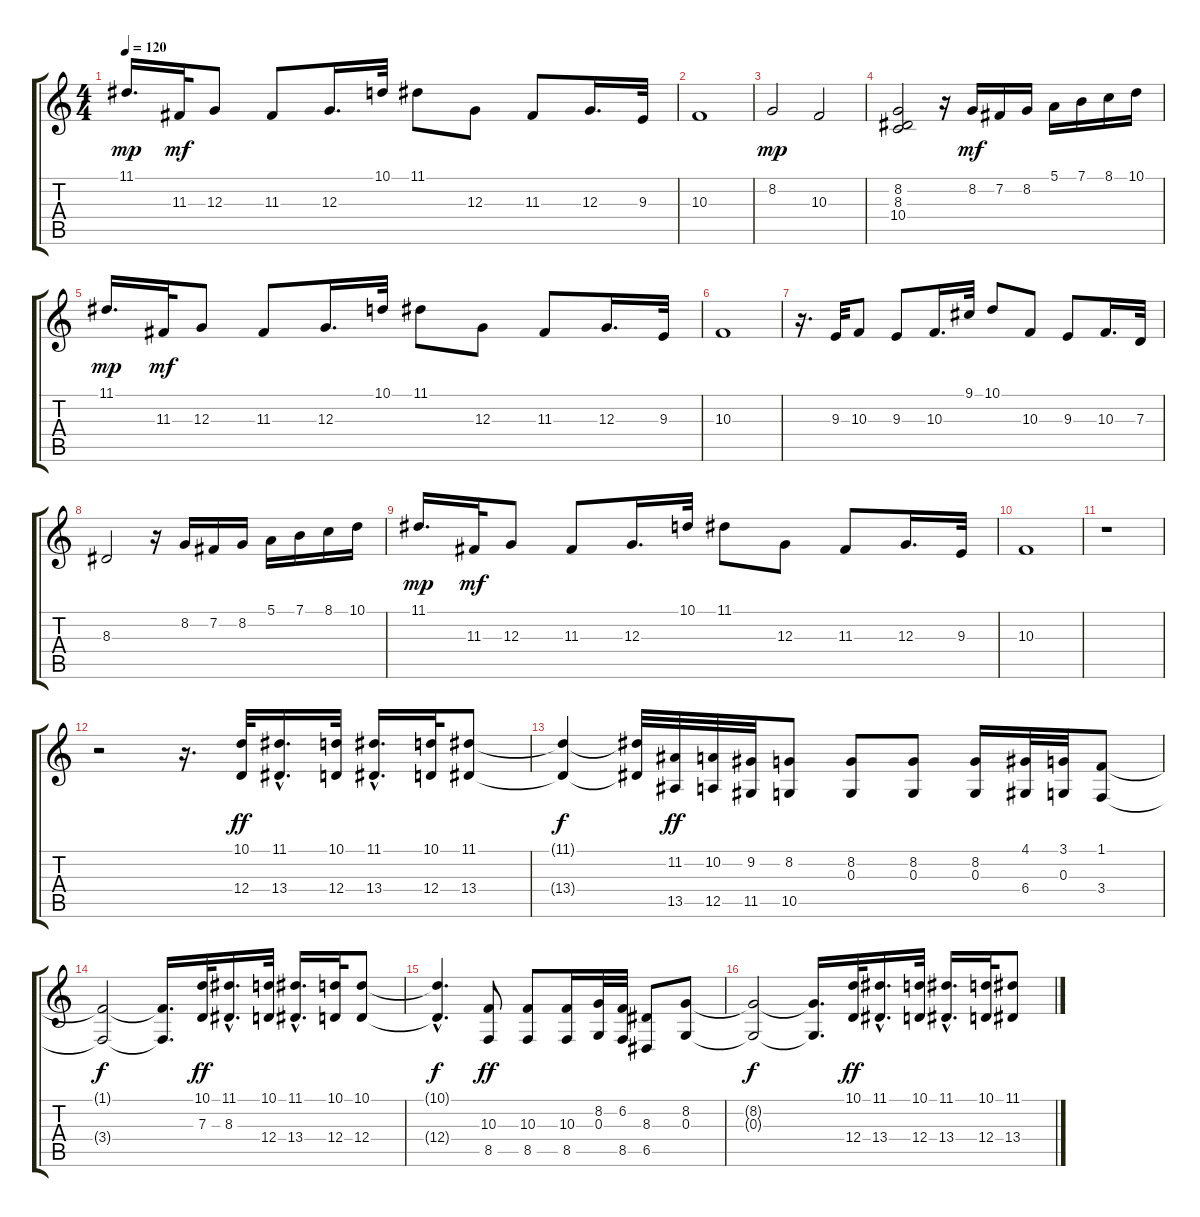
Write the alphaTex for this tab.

\track "" {instrument tangoaccordion}
\staff {score tabs}
\tuning (E4 B3 G3 D3 A2 E2) {hide}
\ts (4 4)
\tempo 120
\clef g2
\ks c
11.1.16{d dy mp} 11.3.32{dy mf} 12.3.8 11.3.8 12.3.16{d} 10.1.32 11.1.8 12.3.8 11.3.8 12.3.16{d} 9.3.32 |
10.3.1 |
8.2.2{dy mp} 10.3.2 |
(8.2 8.3 10.4).2 r.16 8.2.16{dy mf} 7.2.16 8.2.16 5.1.16 7.1.16 8.1.16 10.1.16 |
11.1.16{d dy mp} 11.3.32{dy mf} 12.3.8 11.3.8 12.3.16{d} 10.1.32 11.1.8 12.3.8 11.3.8 12.3.16{d} 9.3.32 |
10.3.1 |
r.16{d} 9.3.32 10.3.8 9.3.8 10.3.16{d} 9.1.32 10.1.8 10.3.8 9.3.8 10.3.16{d} 7.3.32 |
8.3.2 r.16 8.2.16 7.2.16 8.2.16 5.1.16 7.1.16 8.1.16 10.1.16 |
11.1.16{d dy mp} 11.3.32{dy mf} 12.3.8 11.3.8 12.3.16{d} 10.1.32 11.1.8 12.3.8 11.3.8 12.3.16{d} 9.3.32 |
10.3.1 |
r.1 |
r.2 r.16{d} (10.1 12.4).32{dy ff} (11.1{hac} 13.4{hac}).16{d} (10.1 12.4).32 (11.1{hac} 13.4{hac}).16{d} (10.1 12.4).32 (11.1 13.4).8 |
(11.1{t} 13.4{t}).4{dy f} (11.1{t} 13.4{t}).32 (11.2 13.5).32{dy ff} (10.2 12.5).32 (9.2 11.5).32 (8.2 10.5).8 (8.2 0.3).8 (8.2 0.3).8 (8.2 0.3).16 (4.1 6.4).32 (3.1 0.3).32 (1.1 3.4).8 |
(1.1{t} 3.4{t}).2{dy f} (1.1{t} 3.4{t}).16{d} (10.1 7.3).32{dy ff} (11.1{hac} 8.3{hac}).16{d} (10.1 12.4).32 (11.1{hac} 13.4{hac}).16{d} (10.1 12.4).32 (10.1 12.4).8 |
(10.1{hac t} 12.4{hac t}).4{d dy f} (10.3 8.5).8{dy ff} (10.3 8.5).8 (10.3 8.5).16 (8.2 0.3).32 (6.2 8.5).32 (8.3 6.5).8 (8.2 0.3).8 |
(8.2{t} 0.3{t}).2{dy f} (8.2{t} 0.3{t}).16{d} (10.1 12.4).32{dy ff} (11.1{hac} 13.4{hac}).16{d} (10.1 12.4).32 (11.1{hac} 13.4{hac}).16{d} (10.1 12.4).32 (11.1 13.4).8
